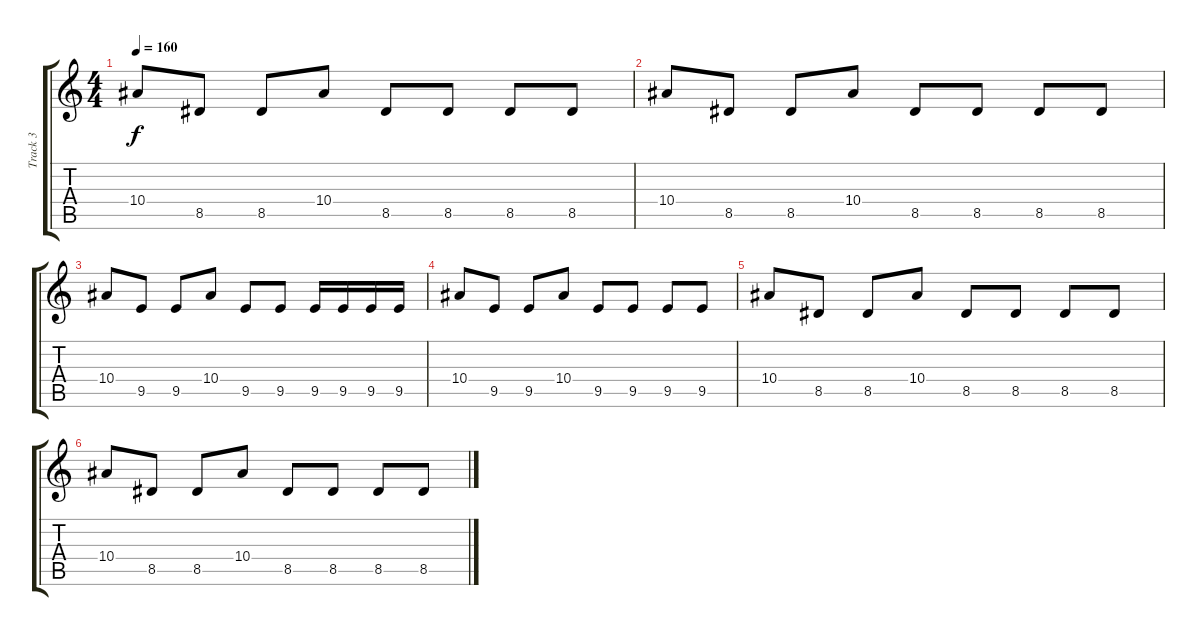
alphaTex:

\track ("Track 3" "Track 3") {instrument distortionguitar}
\staff {score tabs}
\tuning (D4 A3 F3 C3 G2 D2) {hide}
\ts (4 4)
\tempo 160
\clef g2
\ks c
10.4.8{dy f instrument guitarharmonics} 8.5.8{instrument distortionguitar} 8.5.8 10.4.8{instrument guitarharmonics} 8.5.8{instrument distortionguitar} 8.5.8 8.5.8 8.5.8 |
10.4.8{instrument guitarharmonics} 8.5.8{instrument distortionguitar} 8.5.8 10.4.8{instrument guitarharmonics} 8.5.8{instrument distortionguitar} 8.5.8 8.5.8 8.5.8 |
10.4.8 9.5.8{instrument distortionguitar} 9.5.8 10.4.8{instrument guitarharmonics} 9.5.8{instrument distortionguitar} 9.5.8 9.5.16 9.5.16 9.5.16 9.5.16 |
10.4.8{instrument guitarharmonics} 9.5.8{instrument distortionguitar} 9.5.8 10.4.8{instrument guitarharmonics} 9.5.8{instrument distortionguitar} 9.5.8 9.5.8 9.5.8 |
10.4.8{instrument guitarharmonics} 8.5.8{instrument distortionguitar} 8.5.8 10.4.8{instrument guitarharmonics} 8.5.8{instrument distortionguitar} 8.5.8 8.5.8 8.5.8 |
10.4.8{instrument guitarharmonics} 8.5.8{instrument distortionguitar} 8.5.8 10.4.8{instrument guitarharmonics} 8.5.8{instrument distortionguitar} 8.5.8 8.5.8 8.5.8
